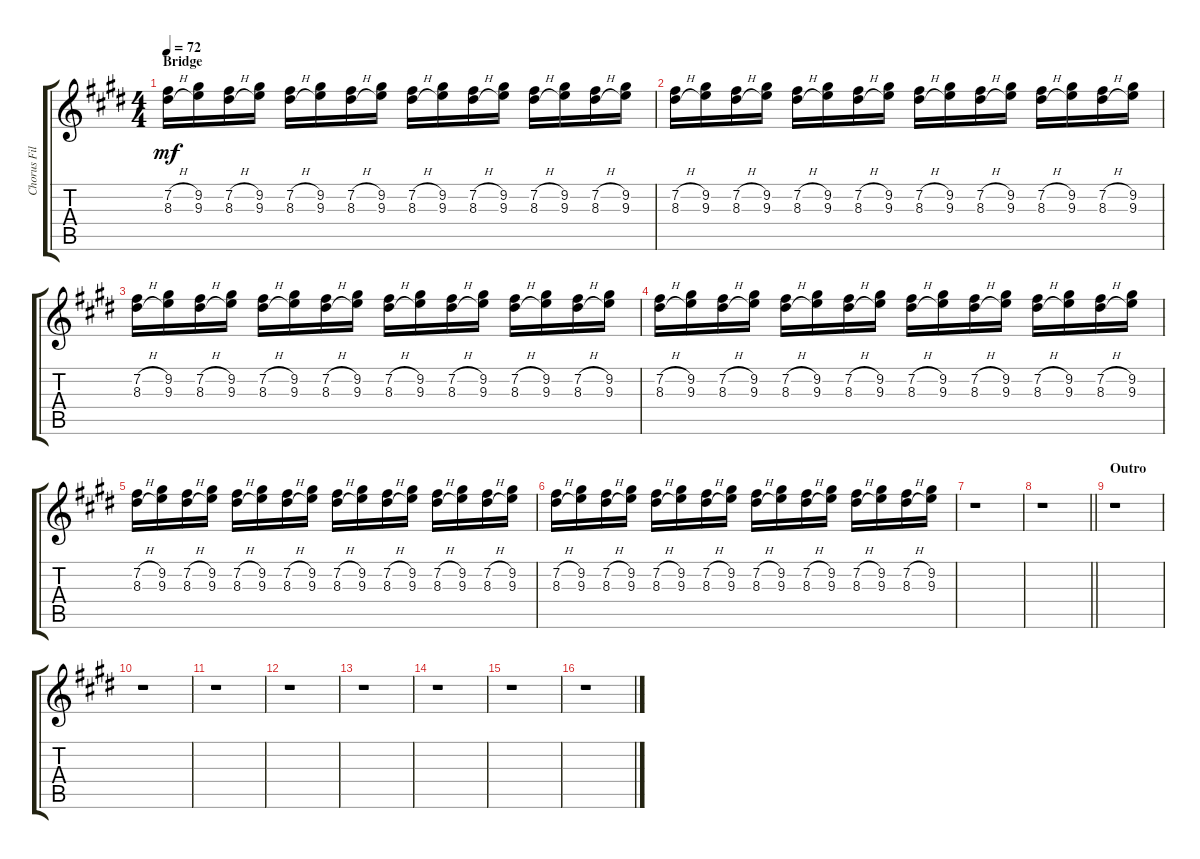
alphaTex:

\track ("Chorus Fills" "Chorus Fil") {instrument electricguitarclean}
\staff {score tabs}
\tuning (E4 B3 G3 D3 A2 E2) {hide}
\ts (4 4)
\section ("" "Bridge")
\tempo 72
\clef g2
\ks e
(7.2{h} 8.3{h}).16{dy mf} (9.2 9.3).16 (7.2{h} 8.3{h}).16 (9.2 9.3).16 (7.2{h} 8.3{h}).16 (9.2 9.3).16 (7.2{h} 8.3{h}).16 (9.2 9.3).16 (7.2{h} 8.3{h}).16 (9.2 9.3).16 (7.2{h} 8.3{h}).16 (9.2 9.3).16 (7.2{h} 8.3{h}).16 (9.2 9.3).16 (7.2{h} 8.3{h}).16 (9.2 9.3).16 |
(7.2{h} 8.3{h}).16 (9.2 9.3).16 (7.2{h} 8.3{h}).16 (9.2 9.3).16 (7.2{h} 8.3{h}).16 (9.2 9.3).16 (7.2{h} 8.3{h}).16 (9.2 9.3).16 (7.2{h} 8.3{h}).16 (9.2 9.3).16 (7.2{h} 8.3{h}).16 (9.2 9.3).16 (7.2{h} 8.3{h}).16 (9.2 9.3).16 (7.2{h} 8.3{h}).16 (9.2 9.3).16 |
(7.2{h} 8.3{h}).16 (9.2 9.3).16 (7.2{h} 8.3{h}).16 (9.2 9.3).16 (7.2{h} 8.3{h}).16 (9.2 9.3).16 (7.2{h} 8.3{h}).16 (9.2 9.3).16 (7.2{h} 8.3{h}).16 (9.2 9.3).16 (7.2{h} 8.3{h}).16 (9.2 9.3).16 (7.2{h} 8.3{h}).16 (9.2 9.3).16 (7.2{h} 8.3{h}).16 (9.2 9.3).16 |
(7.2{h} 8.3{h}).16 (9.2 9.3).16 (7.2{h} 8.3{h}).16 (9.2 9.3).16 (7.2{h} 8.3{h}).16 (9.2 9.3).16 (7.2{h} 8.3{h}).16 (9.2 9.3).16 (7.2{h} 8.3{h}).16 (9.2 9.3).16 (7.2{h} 8.3{h}).16 (9.2 9.3).16 (7.2{h} 8.3{h}).16 (9.2 9.3).16 (7.2{h} 8.3{h}).16 (9.2 9.3).16 |
(7.2{h} 8.3{h}).16 (9.2 9.3).16 (7.2{h} 8.3{h}).16 (9.2 9.3).16 (7.2{h} 8.3{h}).16 (9.2 9.3).16 (7.2{h} 8.3{h}).16 (9.2 9.3).16 (7.2{h} 8.3{h}).16 (9.2 9.3).16 (7.2{h} 8.3{h}).16 (9.2 9.3).16 (7.2{h} 8.3{h}).16 (9.2 9.3).16 (7.2{h} 8.3{h}).16 (9.2 9.3).16 |
(7.2{h} 8.3{h}).16 (9.2 9.3).16 (7.2{h} 8.3{h}).16 (9.2 9.3).16 (7.2{h} 8.3{h}).16 (9.2 9.3).16 (7.2{h} 8.3{h}).16 (9.2 9.3).16 (7.2{h} 8.3{h}).16 (9.2 9.3).16 (7.2{h} 8.3{h}).16 (9.2 9.3).16 (7.2{h} 8.3{h}).16 (9.2 9.3).16 (7.2{h} 8.3{h}).16 (9.2 9.3).16 |
r.1 |
\barLineRight lightlight
r.1 |
\section ("" "Outro")
r.1 |
r.1 |
r.1 |
r.1 |
r.1 |
r.1 |
r.1 |
r.1
